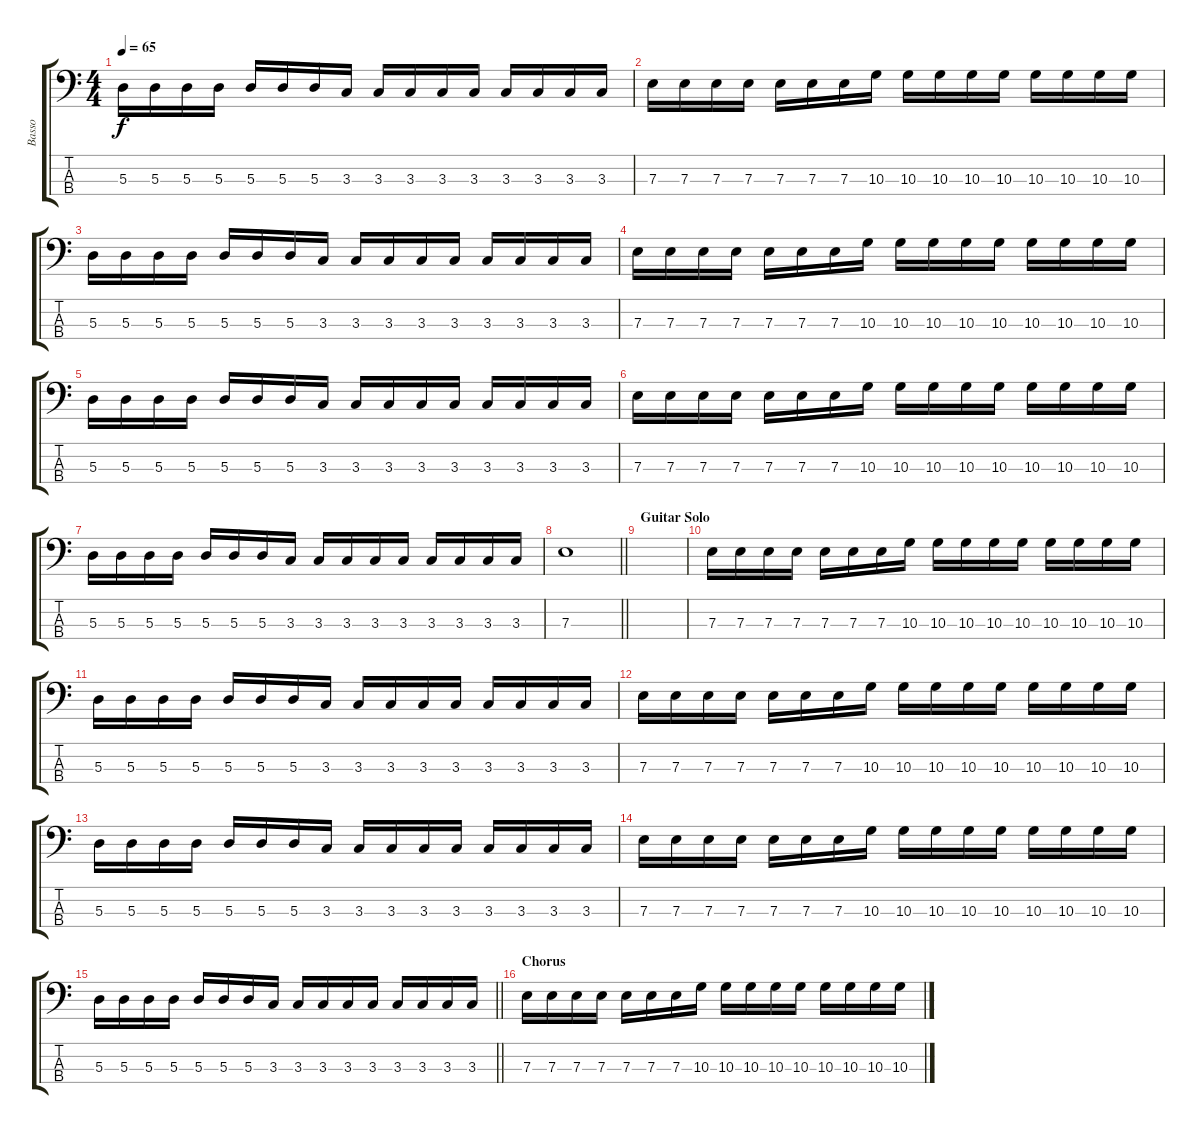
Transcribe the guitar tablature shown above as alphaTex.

\track ("Basso" "Basso") {instrument electricbassfinger}
\staff {score tabs}
\tuning (G2 D2 A1 E1) {hide}
\ts (4 4)
\tempo 65
\clef f4
\ks c
5.3.16{dy f} 5.3.16 5.3.16 5.3.16 5.3.16 5.3.16 5.3.16 3.3.16 3.3.16 3.3.16 3.3.16 3.3.16 3.3.16 3.3.16 3.3.16 3.3.16 |
7.3.16 7.3.16 7.3.16 7.3.16 7.3.16 7.3.16 7.3.16 10.3.16 10.3.16 10.3.16 10.3.16 10.3.16 10.3.16 10.3.16 10.3.16 10.3.16 |
5.3.16 5.3.16 5.3.16 5.3.16 5.3.16 5.3.16 5.3.16 3.3.16 3.3.16 3.3.16 3.3.16 3.3.16 3.3.16 3.3.16 3.3.16 3.3.16 |
7.3.16 7.3.16 7.3.16 7.3.16 7.3.16 7.3.16 7.3.16 10.3.16 10.3.16 10.3.16 10.3.16 10.3.16 10.3.16 10.3.16 10.3.16 10.3.16 |
5.3.16 5.3.16 5.3.16 5.3.16 5.3.16 5.3.16 5.3.16 3.3.16 3.3.16 3.3.16 3.3.16 3.3.16 3.3.16 3.3.16 3.3.16 3.3.16 |
7.3.16 7.3.16 7.3.16 7.3.16 7.3.16 7.3.16 7.3.16 10.3.16 10.3.16 10.3.16 10.3.16 10.3.16 10.3.16 10.3.16 10.3.16 10.3.16 |
5.3.16 5.3.16 5.3.16 5.3.16 5.3.16 5.3.16 5.3.16 3.3.16 3.3.16 3.3.16 3.3.16 3.3.16 3.3.16 3.3.16 3.3.16 3.3.16 |
\barLineRight lightlight
7.3.1 |
\section ("" "Guitar Solo")
|
7.3.16 7.3.16 7.3.16 7.3.16 7.3.16 7.3.16 7.3.16 10.3.16 10.3.16 10.3.16 10.3.16 10.3.16 10.3.16 10.3.16 10.3.16 10.3.16 |
5.3.16 5.3.16 5.3.16 5.3.16 5.3.16 5.3.16 5.3.16 3.3.16 3.3.16 3.3.16 3.3.16 3.3.16 3.3.16 3.3.16 3.3.16 3.3.16 |
7.3.16 7.3.16 7.3.16 7.3.16 7.3.16 7.3.16 7.3.16 10.3.16 10.3.16 10.3.16 10.3.16 10.3.16 10.3.16 10.3.16 10.3.16 10.3.16 |
5.3.16 5.3.16 5.3.16 5.3.16 5.3.16 5.3.16 5.3.16 3.3.16 3.3.16 3.3.16 3.3.16 3.3.16 3.3.16 3.3.16 3.3.16 3.3.16 |
7.3.16 7.3.16 7.3.16 7.3.16 7.3.16 7.3.16 7.3.16 10.3.16 10.3.16 10.3.16 10.3.16 10.3.16 10.3.16 10.3.16 10.3.16 10.3.16 |
\barLineRight lightlight
5.3.16 5.3.16 5.3.16 5.3.16 5.3.16 5.3.16 5.3.16 3.3.16 3.3.16 3.3.16 3.3.16 3.3.16 3.3.16 3.3.16 3.3.16 3.3.16 |
\section ("" "Chorus")
7.3.16 7.3.16 7.3.16 7.3.16 7.3.16 7.3.16 7.3.16 10.3.16 10.3.16 10.3.16 10.3.16 10.3.16 10.3.16 10.3.16 10.3.16 10.3.16
